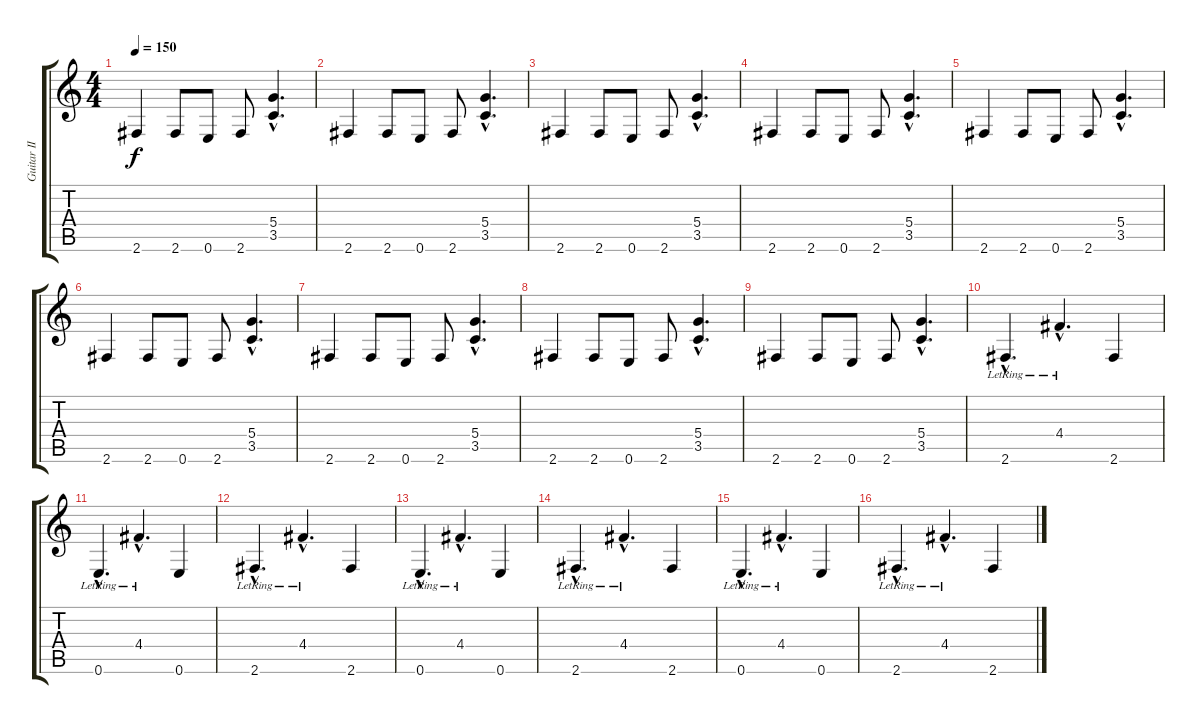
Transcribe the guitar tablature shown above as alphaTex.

\track ("Guitar II" "Guitar II") {instrument distortionguitar}
\staff {score tabs}
\tuning (E4 B3 G3 D3 A2 E2) {hide}
\ts (4 4)
\tempo 150
\clef g2
\ks c
2.6.4{dy f} 2.6.8 0.6.8 2.6.8 (5.4{hac} 3.5{hac}).4{d} |
2.6.4 2.6.8 0.6.8 2.6.8 (5.4{hac} 3.5{hac}).4{d} |
2.6.4 2.6.8 0.6.8 2.6.8 (5.4{hac} 3.5{hac}).4{d} |
2.6.4 2.6.8 0.6.8 2.6.8 (5.4{hac} 3.5{hac}).4{d} |
2.6.4 2.6.8 0.6.8 2.6.8 (5.4{hac} 3.5{hac}).4{d} |
2.6.4 2.6.8 0.6.8 2.6.8 (5.4{hac} 3.5{hac}).4{d} |
2.6.4 2.6.8 0.6.8 2.6.8 (5.4{hac} 3.5{hac}).4{d} |
2.6.4 2.6.8 0.6.8 2.6.8 (5.4{hac} 3.5{hac}).4{d} |
2.6.4 2.6.8 0.6.8 2.6.8 (5.4{hac} 3.5{hac}).4{d} |
2.6{hac lr}.4{d} 4.4{hac lr}.4{d} 2.6.4 |
0.6{hac lr}.4{d} 4.4{hac lr}.4{d} 0.6.4 |
2.6{hac lr}.4{d} 4.4{hac lr}.4{d} 2.6.4 |
0.6{hac lr}.4{d} 4.4{hac lr}.4{d} 0.6.4 |
2.6{hac lr}.4{d} 4.4{hac lr}.4{d} 2.6.4 |
0.6{hac lr}.4{d} 4.4{hac lr}.4{d} 0.6.4 |
2.6{hac lr}.4{d} 4.4{hac lr}.4{d} 2.6.4
